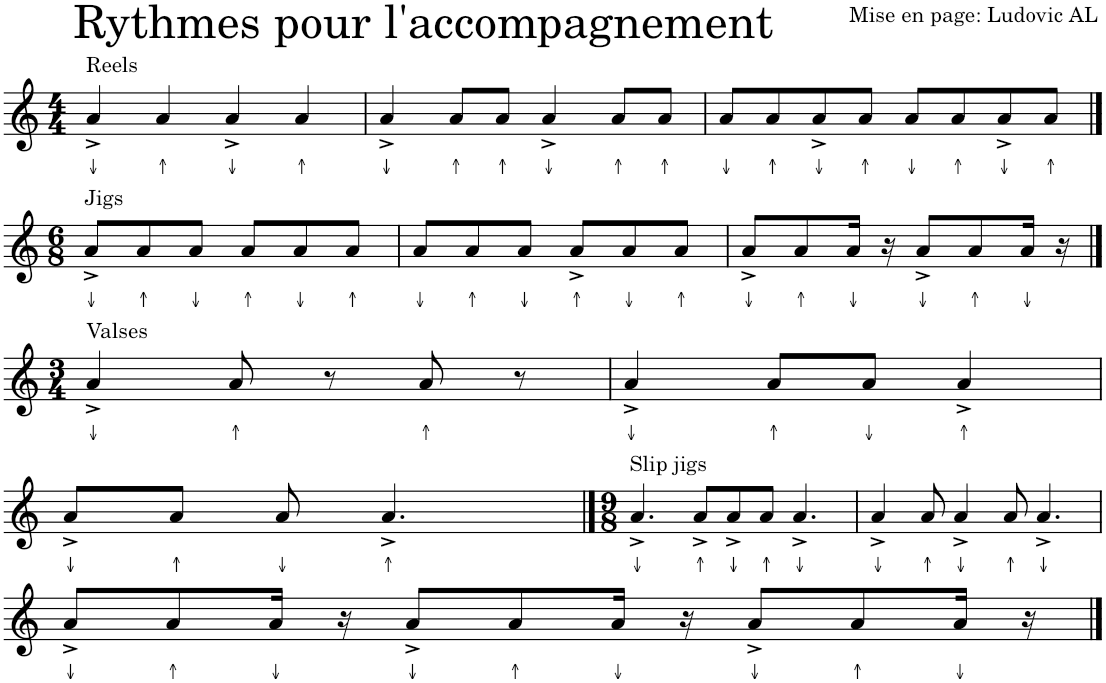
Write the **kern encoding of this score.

**kern	**text
*part1	*part1
*staff1	*staff1
*I"Violon	*
*I'Vln.	*
*clefG2	*
*k[]	*
*M4/4	*
=1	=1
!LO:TX:a:t=Reels	!
!	!LO:LY:b
4a^/	↓
!	!LO:LY:b
4a/	↑
!	!LO:LY:b
4a^/	↓
!	!LO:LY:b
4a/	↑
=2	=2
!	!LO:LY:b
4a^/	↓
!	!LO:LY:b
8a/L	↑
!	!LO:LY:b
8a/J	↑
!	!LO:LY:b
4a^/	↓
!	!LO:LY:b
8a/L	↑
!	!LO:LY:b
8a/J	↑
=3	=3
!	!LO:LY:b
8a/L	↓
!	!LO:LY:b
8a/	↑
!	!LO:LY:b
8a^/	↓
!	!LO:LY:b
8a/J	↑
!	!LO:LY:b
8a/L	↓
!	!LO:LY:b
8a/	↑
!	!LO:LY:b
8a^/	↓
!	!LO:LY:b
8a/J	↑
!!LO:LB:g=z
==4	==4
*M6/8	*
!LO:TX:a:t=Jigs	!
!	!LO:LY:b
8a^/L	↓
!	!LO:LY:b
8a/	↑
!	!LO:LY:b
8a/J	↓
!	!LO:LY:b
8a/L	↑
!	!LO:LY:b
8a/	↓
!	!LO:LY:b
8a/J	↑
=5	=5
!	!LO:LY:b
8a/L	↓
!	!LO:LY:b
8a/	↑
!	!LO:LY:b
8a/J	↓
!	!LO:LY:b
8a^/L	↑
!	!LO:LY:b
8a/	↓
!	!LO:LY:b
8a/J	↑
=6	=6
!	!LO:LY:b
8a^/L	↓
!	!LO:LY:b
8a/	↑
!	!LO:LY:b
16a/Jk	↓
16r	.
!	!LO:LY:b
8a^/L	↓
!	!LO:LY:b
8a/	↑
!	!LO:LY:b
16a/Jk	↓
16r	.
!!LO:LB:g=z
==7	==7
*M3/4	*
!LO:TX:a:t=Valses	!
!	!LO:LY:b
4a^/	↓
!	!LO:LY:b
8a/	↑
8r	.
!	!LO:LY:b
8a/	↑
8r	.
=8	=8
!	!LO:LY:b
4a^/	↓
!	!LO:LY:b
8a/L	↑
!	!LO:LY:b
8a/J	↓
!	!LO:LY:b
4a^/	↑
!!LO:LB:g=z
=9	=9
!	!LO:LY:b
8a^/L	↓
!	!LO:LY:b
8a/J	↑
!	!LO:LY:b
8a/	↓
!	!LO:LY:b
4.a^/	↑
==10	==10
*M9/8	*
!LO:TX:a:t=Slip jigs	!
!	!LO:LY:b
4.a^/	↓
!	!LO:LY:b
8a^/L	↑
!	!LO:LY:b
8a^/	↓
!	!LO:LY:b
8a/J	↑
!	!LO:LY:b
4.a^/	↓
=11	=11
!	!LO:LY:b
4a^/	↓
!	!LO:LY:b
8a/	↑
!	!LO:LY:b
4a^/	↓
!	!LO:LY:b
8a/	↑
!	!LO:LY:b
4.a^/	↓
!!LO:LB:g=z
=12	=12
!	!LO:LY:b
8a^/L	↓
!	!LO:LY:b
8a/	↑
!	!LO:LY:b
16a/Jk	↓
16r	.
!	!LO:LY:b
8a^/L	↓
!	!LO:LY:b
8a/	↑
!	!LO:LY:b
16a/Jk	↓
16r	.
!	!LO:LY:b
8a^/L	↓
!	!LO:LY:b
8a/	↑
!	!LO:LY:b
16a/Jk	↓
16r	.
==	==
*-	*-
